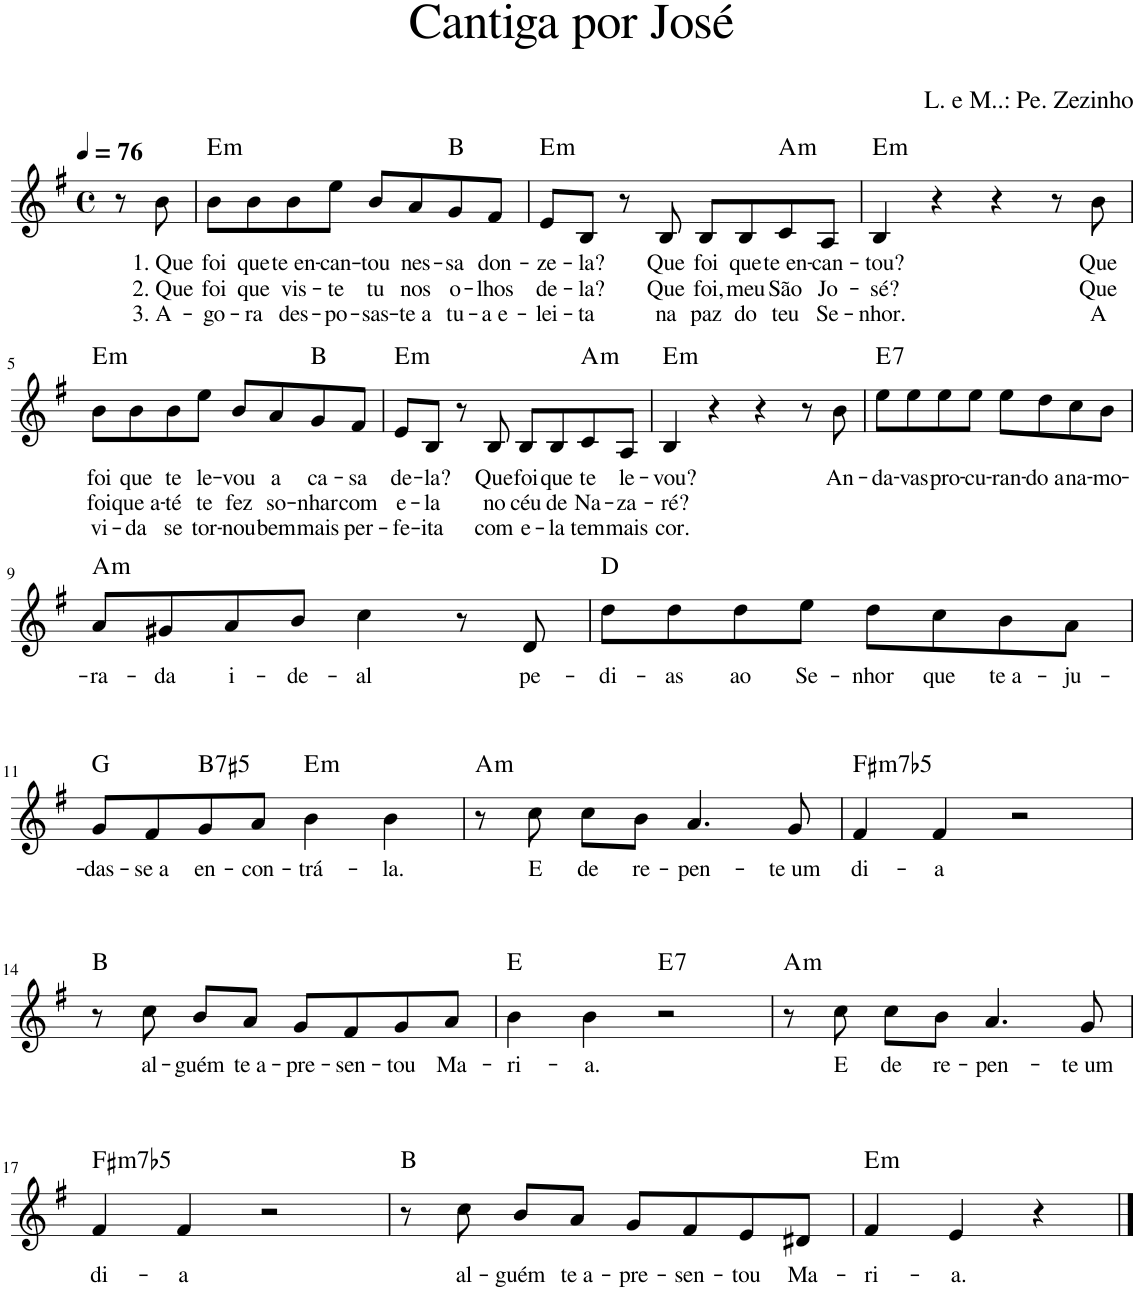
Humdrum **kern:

**kern	**text	**text	**text	**harte
*part1	*part1	*part1	*part1	*part1
*staff1	*staff1	*staff1	*staff1	*
*I"Voz	*	*	*	*
*I'Vo.	*	*	*	*
*clefG2	*	*	*	*
*k[f#]	*	*	*	*
*M4/4	*	*	*	*
*met(c)	*	*	*	*
*MM76	*	*	*	*
=1	=1	=1	=1	=1
8r	.	.	.	.
!	!LO:LY:b	!LO:LY:b	!LO:LY:b	!
8b\	1. Que	2. Que	3. A-	.
=2	=2	=2	=2	=2
!	!LO:LY:b	!LO:LY:b	!LO:LY:b	!LO:H:kt=m
8b\L	foi	foi	-go-	E:min
!	!LO:LY:b	!LO:LY:b	!LO:LY:b	!
8b\	que	que	-ra	.
!	!LO:LY:b	!LO:LY:b	!LO:LY:b	!
8b\	te en-	vis-	des-	.
!	!LO:LY:b	!LO:LY:b	!LO:LY:b	!
8ee\J	-can-	-te	-po-	.
!	!LO:LY:b	!LO:LY:b	!LO:LY:b	!
8b/L	-tou	tu	-sas-	.
!	!LO:LY:b	!LO:LY:b	!LO:LY:b	!
8a/	nes-	nos	-te a	.
!	!LO:LY:b	!LO:LY:b	!LO:LY:b	!
8g/	-sa	o-	tu-	B:maj
!	!LO:LY:b	!LO:LY:b	!LO:LY:b	!
8f#/J	don-	-lhos	-a e-	.
=3	=3	=3	=3	=3
!	!LO:LY:b	!LO:LY:b	!LO:LY:b	!LO:H:kt=m
8e/L	-ze-	de-	-lei-	E:min
!	!LO:LY:b	!LO:LY:b	!LO:LY:b	!
8B/J	-la?	-la?	-ta	.
8r	.	.	.	.
!	!LO:LY:b	!LO:LY:b	!LO:LY:b	!
8B/	Que	Que	na	.
!	!LO:LY:b	!LO:LY:b	!LO:LY:b	!
8B/L	foi	foi,	paz	.
!	!LO:LY:b	!LO:LY:b	!LO:LY:b	!
8B/	que	meu	do	.
!	!LO:LY:b	!LO:LY:b	!LO:LY:b	!LO:H:kt=m
8c/	te en-	São	teu	A:min
!	!LO:LY:b	!LO:LY:b	!LO:LY:b	!
8A/J	-can-	Jo-	Se-	.
=4	=4	=4	=4	=4
!	!LO:LY:b	!LO:LY:b	!LO:LY:b	!LO:H:kt=m
4B/	-tou?	-sé?	-nhor.	E:min
4r	.	.	.	.
4r	.	.	.	.
8r	.	.	.	.
!	!LO:LY:b	!LO:LY:b	!LO:LY:b	!
8b\	Que	Que	A	.
!!LO:LB:g=z
=5	=5	=5	=5	=5
!	!LO:LY:b	!LO:LY:b	!LO:LY:b	!LO:H:kt=m
8b\L	foi	foi	vi-	E:min
!	!LO:LY:b	!LO:LY:b	!LO:LY:b	!
8b\	que	que a-	-da	.
!	!LO:LY:b	!LO:LY:b	!LO:LY:b	!
8b\	te	-té	se	.
!	!LO:LY:b	!LO:LY:b	!LO:LY:b	!
8ee\J	le-	te	tor-	.
!	!LO:LY:b	!LO:LY:b	!LO:LY:b	!
8b/L	-vou	fez	-nou	.
!	!LO:LY:b	!LO:LY:b	!LO:LY:b	!
8a/	a	so-	bem	.
!	!LO:LY:b	!LO:LY:b	!LO:LY:b	!
8g/	ca-	-nhar	mais	B:maj
!	!LO:LY:b	!LO:LY:b	!LO:LY:b	!
8f#/J	-sa	com	per-	.
=6	=6	=6	=6	=6
!	!LO:LY:b	!LO:LY:b	!LO:LY:b	!LO:H:kt=m
8e/L	de-	e-	-fe-	E:min
!	!LO:LY:b	!LO:LY:b	!LO:LY:b	!
8B/J	-la?	-la	-ita	.
8r	.	.	.	.
!	!LO:LY:b	!LO:LY:b	!LO:LY:b	!
8B/	Que	no	com	.
!	!LO:LY:b	!LO:LY:b	!LO:LY:b	!
8B/L	foi	céu	e-	.
!	!LO:LY:b	!LO:LY:b	!LO:LY:b	!
8B/	que	de	-la	.
!	!LO:LY:b	!LO:LY:b	!LO:LY:b	!LO:H:kt=m
8c/	te	Na-	tem	A:min
!	!LO:LY:b	!LO:LY:b	!LO:LY:b	!
8A/J	le-	-za-	mais	.
=7	=7	=7	=7	=7
!	!LO:LY:b	!LO:LY:b	!LO:LY:b	!LO:H:kt=m
4B/	-vou?	-ré?	cor.	E:min
4r	.	.	.	.
4r	.	.	.	.
8r	.	.	.	.
!	!LO:LY:b	!	!	!
8b\	An-	.	.	.
=8	=8	=8	=8	=8
!	!LO:LY:b	!	!	!LO:H:kt=7
8ee\L	-da-	.	.	E:7
!	!LO:LY:b	!	!	!
8ee\	-vas	.	.	.
!	!LO:LY:b	!	!	!
8ee\	pro-	.	.	.
!	!LO:LY:b	!	!	!
8ee\J	-cu-	.	.	.
!	!LO:LY:b	!	!	!
8ee\L	-ran-	.	.	.
!	!LO:LY:b	!	!	!
8dd\	-do a	.	.	.
!	!LO:LY:b	!	!	!
8cc\	na-	.	.	.
!	!LO:LY:b	!	!	!
8b\J	-mo-	.	.	.
!!LO:LB:g=z
=9	=9	=9	=9	=9
!	!LO:LY:b	!	!	!LO:H:kt=m
8a/L	-ra-	.	.	A:min
!	!LO:LY:b	!	!	!
8g#X/	-da	.	.	.
!	!LO:LY:b	!	!	!
8a/	i-	.	.	.
!	!LO:LY:b	!	!	!
8b/J	-de-	.	.	.
!	!LO:LY:b	!	!	!
4cc\	-al	.	.	.
8r	.	.	.	.
!	!LO:LY:b	!	!	!
8d/	pe-	.	.	.
=10	=10	=10	=10	=10
!	!LO:LY:b	!	!	!
8dd\L	-di-	.	.	D:maj
!	!LO:LY:b	!	!	!
8dd\	-as	.	.	.
!	!LO:LY:b	!	!	!
8dd\	ao	.	.	.
!	!LO:LY:b	!	!	!
8ee\J	Se-	.	.	.
!	!LO:LY:b	!	!	!
8dd\L	-nhor	.	.	.
!	!LO:LY:b	!	!	!
8cc\	que	.	.	.
!	!LO:LY:b	!	!	!
8b\	te a-	.	.	.
!	!LO:LY:b	!	!	!
8a\J	-ju-	.	.	.
!!LO:LB:g=z
=11	=11	=11	=11	=11
!	!LO:LY:b	!	!	!
8g/L	-das-	.	.	G:maj
!	!LO:LY:b	!	!	!
8f#/	-se a	.	.	.
!	!LO:LY:b	!	!	!LO:H:kt=7
8g/	en-	.	.	B:(3,#5,b7)
!	!LO:LY:b	!	!	!
8a/J	-con-	.	.	.
!	!LO:LY:b	!	!	!LO:H:kt=m
4b\	-trá-	.	.	E:min
!	!LO:LY:b	!	!	!
4b\	-la.	.	.	.
=12	=12	=12	=12	=12
!	!	!	!	!LO:H:kt=m
8r	.	.	.	A:min
!	!LO:LY:b	!	!	!
8cc\	E	.	.	.
!	!LO:LY:b	!	!	!
8cc\L	de	.	.	.
!	!LO:LY:b	!	!	!
8b\J	re-	.	.	.
!	!LO:LY:b	!	!	!
4.a/	-pen-	.	.	.
!	!LO:LY:b	!	!	!
8g/	-te um	.	.	.
=13	=13	=13	=13	=13
!	!LO:LY:b	!	!	!LO:H:kt=m7b5
4f#/	di-	.	.	F#:hdim7
!	!LO:LY:b	!	!	!
4f#/	-a	.	.	.
2r	.	.	.	.
!!LO:LB:g=z
=14	=14	=14	=14	=14
8r	.	.	.	B:maj
!	!LO:LY:b	!	!	!
8cc\	al-	.	.	.
!	!LO:LY:b	!	!	!
8b/L	-guém	.	.	.
!	!LO:LY:b	!	!	!
8a/J	te a-	.	.	.
!	!LO:LY:b	!	!	!
8g/L	-pre-	.	.	.
!	!LO:LY:b	!	!	!
8f#/	-sen-	.	.	.
!	!LO:LY:b	!	!	!
8g/	-tou	.	.	.
!	!LO:LY:b	!	!	!
8a/J	Ma-	.	.	.
=15	=15	=15	=15	=15
!	!LO:LY:b	!	!	!
4b\	-ri-	.	.	E:maj
!	!LO:LY:b	!	!	!
4b\	-a.	.	.	.
!	!	!	!	!LO:H:kt=7
2r	.	.	.	E:7
=16	=16	=16	=16	=16
!	!	!	!	!LO:H:kt=m
8r	.	.	.	A:min
!	!LO:LY:b	!	!	!
8cc\	E	.	.	.
!	!LO:LY:b	!	!	!
8cc\L	de	.	.	.
!	!LO:LY:b	!	!	!
8b\J	re-	.	.	.
!	!LO:LY:b	!	!	!
4.a/	-pen-	.	.	.
!	!LO:LY:b	!	!	!
8g/	-te um	.	.	.
!!LO:LB:g=z
=17	=17	=17	=17	=17
!	!LO:LY:b	!	!	!LO:H:kt=m7b5
4f#/	di-	.	.	F#:hdim7
!	!LO:LY:b	!	!	!
4f#/	-a	.	.	.
2r	.	.	.	.
=18	=18	=18	=18	=18
8r	.	.	.	B:maj
!	!LO:LY:b	!	!	!
8cc\	al-	.	.	.
!	!LO:LY:b	!	!	!
8b/L	-guém	.	.	.
!	!LO:LY:b	!	!	!
8a/J	te a-	.	.	.
!	!LO:LY:b	!	!	!
8g/L	-pre-	.	.	.
!	!LO:LY:b	!	!	!
8f#/	-sen-	.	.	.
!	!LO:LY:b	!	!	!
8e/	-tou	.	.	.
!	!LO:LY:b	!	!	!
8d#X/J	Ma-	.	.	.
=19	=19	=19	=19	=19
!	!LO:LY:b	!	!	!LO:H:kt=m
4f#/	-ri-	.	.	E:min
!	!LO:LY:b	!	!	!
4e/	-a.	.	.	.
4r	.	.	.	.
==	==	==	==	==
*-	*-	*-	*-	*-
